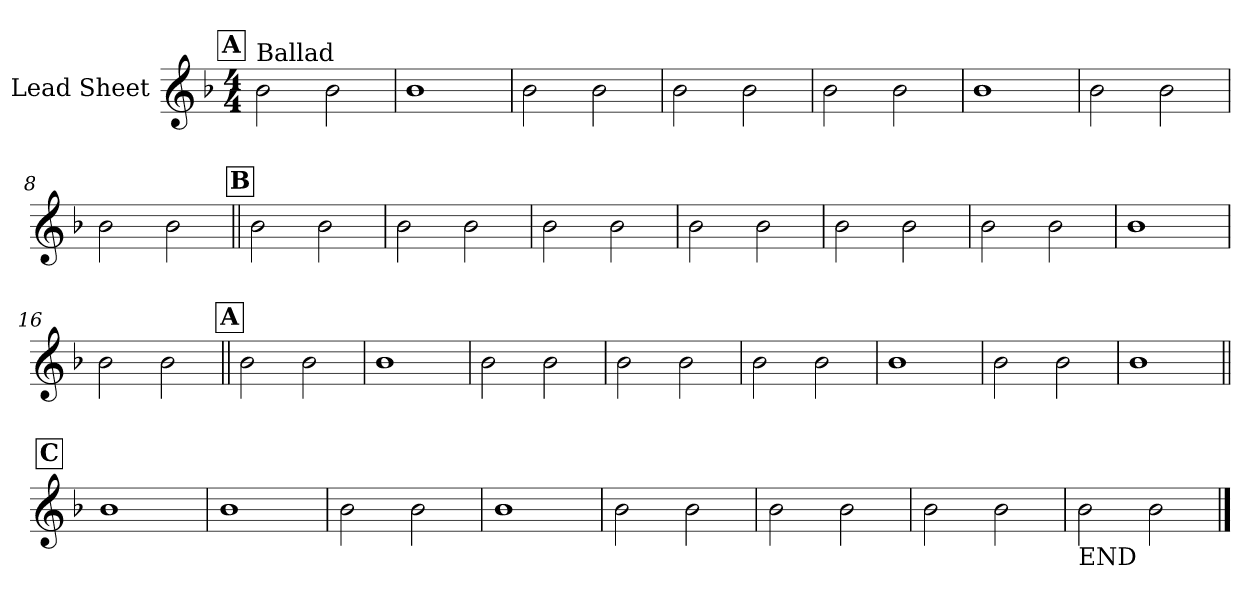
**kern
*part1
*staff1
*I"Lead Sheet
*clefG2
*k[b-]
*F:
*M4/4
!!LO:REH:place=s1:a:fs=14:t=A
=1
!LO:TX:a:t=Ballad
2b-\
2b-\
=2
1b-
=3
2b-\
2b-\
=4
2b-\
2b-\
!!LO:LB:g=z
=5
2b-\
2b-\
=6
1b-
=7
2b-\
2b-\
=8
2b-\
2b-\
!!LO:LB:g=z
!!LO:REH:place=s1:a:fs=14:t=B
=9||
2b-\
2b-\
=10
2b-\
2b-\
=11
2b-\
2b-\
=12
2b-\
2b-\
!!LO:LB:g=z
=13
2b-\
2b-\
=14
2b-\
2b-\
=15
1b-
=16
2b-\
2b-\
!!LO:LB:g=z
!!LO:REH:place=s1:a:fs=14:t=A
=17||
2b-\
2b-\
=18
1b-
=19
2b-\
2b-\
=20
2b-\
2b-\
!!LO:LB:g=z
=21
2b-\
2b-\
=22
1b-
=23
2b-\
2b-\
=24
1b-
!!LO:LB:g=z
!!LO:REH:place=s1:a:fs=14:t=C
=25||
1b-
=26
1b-
=27
2b-\
2b-\
=28
1b-
!!LO:LB:g=z
=29
2b-\
2b-\
=30
2b-\
2b-\
=31
2b-\
2b-\
=32
!LO:TX:b:t=END
2b-\
2b-\
==
*-
